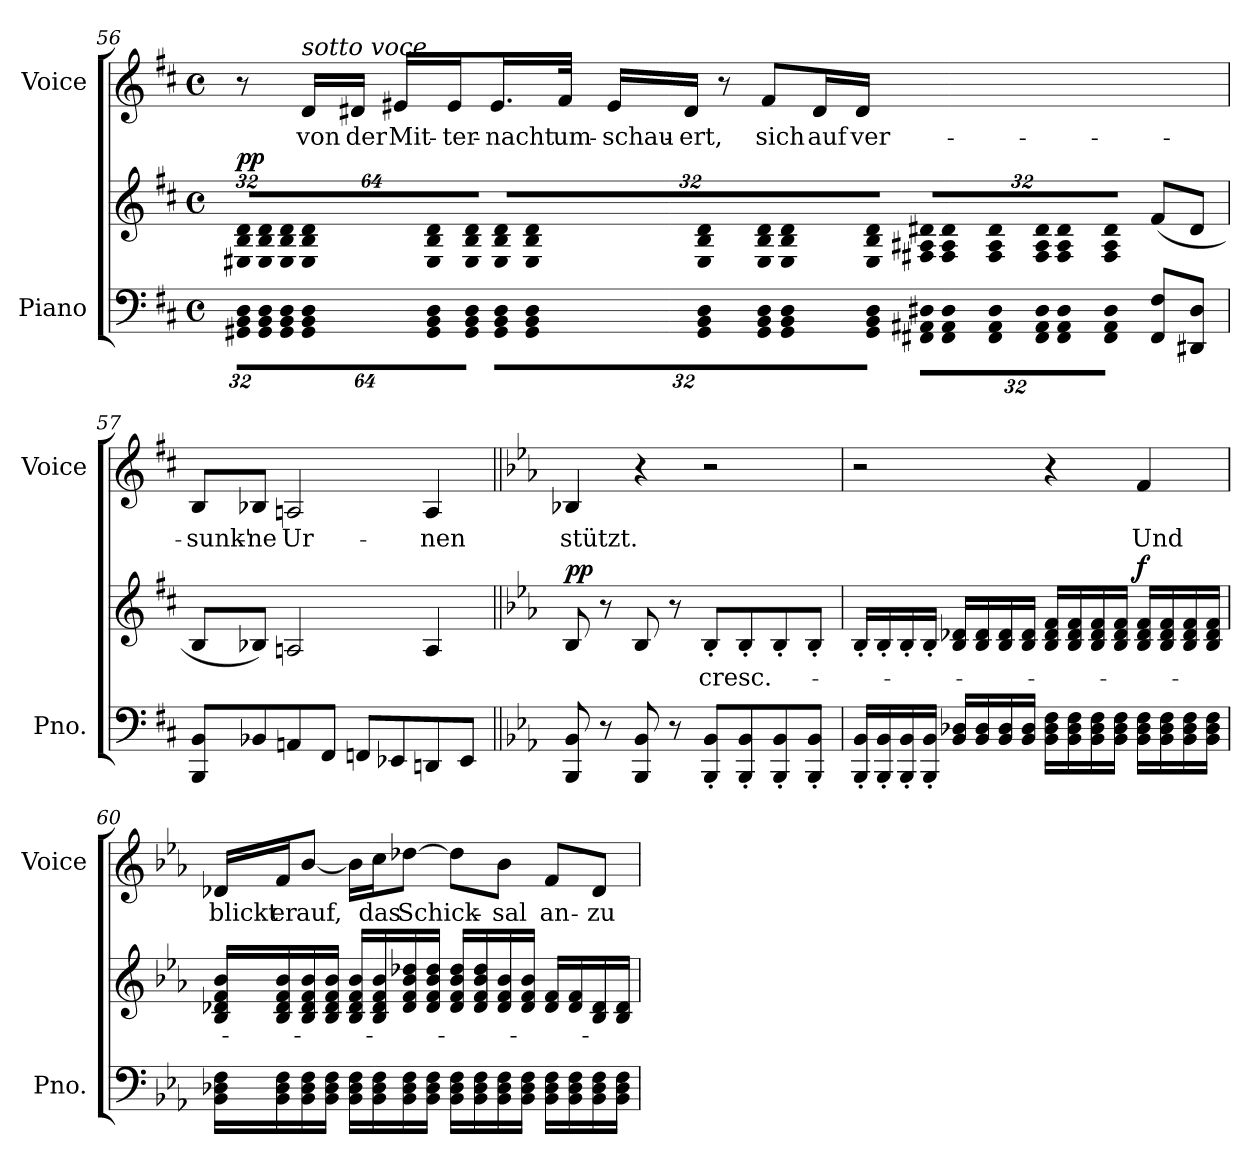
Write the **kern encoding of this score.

**kern	**kern	**text	**dynam	**kern	**text
*part2	*part2	*part2	*part2	*part1	*part1
*staff3	*staff2	*staff2	*staff2/3	*staff1	*staff1
*I"Piano	*	*	*	*I"Voice	*
*I'Pno.	*	*	*	*I'Voice	*
*clefF4	*clefG2	*	*	*clefG2	*
*k[f#c#]	*k[f#c#]	*	*	*k[f#c#]	*
*b:	*b:	*	*	*b:	*
*M4/4	*M4/4	*	*	*M4/4	*
*met(c)	*met(c)	*	*	*met(c)	*
*Xbrackettup	*	*	*	*	*
=56	=56	=56	=56	=56	=56
!LO:N:vis=16	!	!	!	!	!
*	*Xbrackettup	*	*	*	*
!	!LO:N:vis=16	!	!	!	!
512%21GG#Xi\ 512%21BBi 512%21DiLL	512%21E#Xi/ 512%21Bi 512%21diLL	.	pp	8r	.
!LO:N:vis=16	!LO:N:vis=16	!	!	!	!
1024%43GG#i\ 1024%43BBi 1024%43Di	1024%43E#i/ 1024%43Bi 1024%43di	.	.	.	.
!LO:N:vis=16	!LO:N:vis=16	!	!	!	!
1024%43GG#i\ 1024%43BBi 1024%43Di	1024%43E#i/ 1024%43Bi 1024%43di	.	.	.	.
!LO:N:vis=16	!LO:N:vis=16	!	!	!	!
!	!	!	!	!LO:TX:a:i:t=sotto voce	!
!	!	!	!	!	!LO:LY:b:color=#000000
512%21GG#i\ 512%21BBi 512%21Di	512%21E#i/ 512%21Bi 512%21di	.	.	16di/LL	von
!LO:N:vis=16	!LO:N:vis=16	!	!	!	!
1024%43GG#i\ 1024%43BBi 1024%43Di	1024%43E#i/ 1024%43Bi 1024%43di	.	.	.	.
!	!	!	!	!	!LO:LY:b:color=#000000
.	.	.	.	16d#Xi/JJ	der
!LO:N:vis=16	!LO:N:vis=16	!	!	!	!
1024%43GG#i\ 1024%43BBi 1024%43DiJJ	1024%43E#i/ 1024%43Bi 1024%43diJJ	.	.	.	.
!LO:N:vis=16	!LO:N:vis=16	!	!	!	!
!	!	!	!	!	!LO:LY:b:color=#000000
512%21GG#i\ 512%21BBi 512%21DiLL	512%21E#i/ 512%21Bi 512%21diLL	.	.	16e#Xi/LL	Mit-
!LO:N:vis=16	!LO:N:vis=16	!	!	!	!
1024%43GG#i\ 1024%43BBi 1024%43Di	1024%43E#i/ 1024%43Bi 1024%43di	.	.	.	.
!	!	!	!	!	!LO:LY:b:color=#000000
.	.	.	.	16e#i/J	-ter-
!LO:N:vis=16	!LO:N:vis=16	!	!	!	!
1024%43GG#i\ 1024%43BBi 1024%43Di	1024%43E#i/ 1024%43Bi 1024%43di	.	.	.	.
!LO:N:vis=16	!LO:N:vis=16	!	!	!	!
!	!	!	!	!	!LO:LY:b:color=#000000
512%21GG#i\ 512%21BBi 512%21Di	512%21E#i/ 512%21Bi 512%21di	.	.	16.e#i/L	-nacht
!LO:N:vis=16	!LO:N:vis=16	!	!	!	!
1024%43GG#i\ 1024%43BBi 1024%43Di	1024%43E#i/ 1024%43Bi 1024%43di	.	.	.	.
!LO:N:vis=16	!LO:N:vis=16	!	!	!	!
1024%43GG#i\ 1024%43BBi 1024%43DiJJ	1024%43E#i/ 1024%43Bi 1024%43diJJ	.	.	.	.
!	!	!	!	!	!LO:LY:b:color=#000000
.	.	.	.	32f#i/JJk	um-
!LO:N:vis=16	!LO:N:vis=16	!	!	!	!
!	!	!	!	!	!LO:LY:b:color=#000000
512%21FF#Xi\ 512%21AA#Xi 512%21D#XiLL	512%21F#Xi/ 512%21A#Xi 512%21d#XiLL	.	.	16e#i/LL	-schau-
!LO:N:vis=16	!LO:N:vis=16	!	!	!	!
1024%43FF#i\ 1024%43AA#i 1024%43D#i	1024%43F#i/ 1024%43A#i 1024%43d#i	.	.	.	.
!	!	!	!	!	!LO:LY:b:color=#000000
.	.	.	.	16d#i/JJ	-ert,
!LO:N:vis=16	!LO:N:vis=16	!	!	!	!
1024%43FF#i\ 1024%43AA#i 1024%43D#i	1024%43F#i/ 1024%43A#i 1024%43d#i	.	.	.	.
!LO:N:vis=16	!LO:N:vis=16	!	!	!	!
512%21FF#i\ 512%21AA#i 512%21D#i	512%21F#i/ 512%21A#i 512%21d#i	.	.	8r	.
!LO:N:vis=16	!LO:N:vis=16	!	!	!	!
1024%43FF#i\ 1024%43AA#i 1024%43D#i	1024%43F#i/ 1024%43A#i 1024%43d#i	.	.	.	.
!LO:N:vis=16	!LO:N:vis=16	!	!	!	!
1024%43FF#i\ 1024%43AA#i 1024%43D#iJJ	1024%43F#i/ 1024%43A#i 1024%43d#iJJ	.	.	.	.
!	!	!	!	!	!LO:LY:b:color=#000000
8FF#i/ 8F#iL	(8f#i/L	.	.	8f#i/L	sich
!	!	!	!	!	!LO:LY:b:color=#000000
8DD#Xi/ 8D#iJ	8d#i/J	.	.	16d#i/L	auf
!	!	!	!	!	!LO:LY:b:color=#000000
.	.	.	.	16d#i/JJ	ver-
!!LO:LB:g=z
=57	=57	=57	=57	=57	=57
!	!	!	!	!	!LO:LY:b:color=#000000
8BBBi/ 8BBiL	8Bi/L	.	.	8Bi/L	-sunk'-
!	!	!	!	!	!LO:LY:b:color=#000000
8BB-Xi/	8B-Xi/J)	.	.	8B-Xi/J	-ne
!	!	!	!	!	!LO:LY:b:color=#000000
8AAni/	2Ani/	.	.	2Ani/	Ur-
8FF#i/J	.	.	.	.	.
8FFni/L	.	.	.	.	.
8EE-Xi/	.	.	.	.	.
!	!	!	!	!	!LO:LY:b:color=#000000
8DDni/	4Ai/	.	.	4Ai/	-nen
8EE-i/J	.	.	.	.	.
=58||	=58||	=58||	=58||	=58||	=58||
*k[b-e-a-]	*k[b-e-a-]	*	*	*k[b-e-a-]	*
*E-:	*E-:	*	*	*E-:	*
!	!	!	!	!	!LO:LY:b:color=#000000
8BBB-i/ 8BB-i	8B-i/	.	pp	4B-Xi/	stützt.
8r	8r	.	.	.	.
8BBB-i/ 8BB-i	8B-i/	.	.	4r	.
8r	8r	.	.	.	.
!	!	!LO:LY:b:color=#000000	!	!	!
8BBB-i/' 8BB-i'L	8B-'i/L	-cresc.-	.	2r	.
8BBB-i/' 8BB-i'	8B-'i/	.	.	.	.
8BBB-i/' 8BB-i'	8B-'i/	.	.	.	.
8BBB-i/' 8BB-i'J	8B-'i/J	.	.	.	.
=59	=59	=59	=59	=59	=59
16BBB-i/' 16BB-i'LL	16B-'i/LL	.	.	2r	.
16BBB-i/' 16BB-i'	16B-'i/	.	.	.	.
16BBB-i/' 16BB-i'	16B-'i/	.	.	.	.
16BBB-i/' 16BB-i'JJ	16B-'i/JJ	.	.	.	.
16BB-i/ 16D-XiLL	16B-i/ 16d-XiLL	.	.	.	.
16BB-i/ 16D-i	16B-i/ 16d-i	.	.	.	.
16BB-i/ 16D-i	16B-i/ 16d-i	.	.	.	.
16BB-i/ 16D-iJJ	16B-i/ 16d-iJJ	.	.	.	.
16BB-i\ 16D-i 16FiLL	16B-i/ 16d-i 16fiLL	.	.	4r	.
16BB-i\ 16D-i 16Fi	16B-i/ 16d-i 16fi	.	.	.	.
16BB-i\ 16D-i 16Fi	16B-i/ 16d-i 16fi	.	.	.	.
16BB-i\ 16D-i 16FiJJ	16B-i/ 16d-i 16fiJJ	.	.	.	.
!	!	!	!	!	!LO:LY:b:color=#000000
16BB-i\ 16D-i 16FiLL	16B-i/ 16d-i 16fiLL	.	f	4fi/	Und
16BB-i\ 16D-i 16Fi	16B-i/ 16d-i 16fi	.	.	.	.
16BB-i\ 16D-i 16Fi	16B-i/ 16d-i 16fi	.	.	.	.
16BB-i\ 16D-i 16FiJJ	16B-i/ 16d-i 16fiJJ	.	.	.	.
!!LO:PB:g=z
=60	=60	=60	=60	=60	=60
!	!	!	!	!	!LO:LY:b:color=#000000
16BB-i\ 16D-Xi 16FiLL	16B-i/ 16d-Xi 16fi 16b-iLL	.	.	16d-Xi/LL	blickt
!	!	!	!	!	!LO:LY:b:color=#000000
16BB-i\ 16D-i 16Fi	16B-i/ 16d-i 16fi 16b-i	.	.	16fi/J	er
!	!	!	!	!	!LO:LY:b:color=#000000
16BB-i\ 16D-i 16Fi	16B-i/ 16d-i 16fi 16b-i	.	.	[>8b-i/J	auf,
16BB-i\ 16D-i 16FiJJ	16B-i/ 16d-i 16fi 16b-iJJ	.	.	.	.
16BB-i\ 16D-i 16FiLL	16B-i/ 16d-i 16fi 16b-iLL	.	.	16b-i\LL]	.
!	!	!	!	!	!LO:LY:b:color=#000000
16BB-i\ 16D-i 16Fi	16B-i/ 16d-i 16fi 16b-i	.	.	16cci\J	das
!	!	!	!	!	!LO:LY:b:color=#000000
16BB-i\ 16D-i 16Fi	16d-i/ 16fi 16b-i 16dd-Xi	.	.	[>8dd-Xi\J	Schick-
16BB-i\ 16D-i 16FiJJ	16d-i/ 16fi 16b-i 16dd-iJJ	.	.	.	.
16BB-i\ 16D-i 16FiLL	16d-i/ 16fi 16b-i 16dd-iLL	.	.	8dd-i\L]	.
16BB-i\ 16D-i 16Fi	16d-i/ 16fi 16b-i 16dd-i	.	.	.	.
!	!	!	!	!	!LO:LY:b:color=#000000
16BB-i\ 16D-i 16Fi	16d-i/ 16fi 16b-i	.	.	8b-i\J	-sal
16BB-i\ 16D-i 16FiJJ	16d-i/ 16fi 16b-iJJ	.	.	.	.
!	!	!	!	!	!LO:LY:b:color=#000000
16BB-i\ 16D-i 16FiLL	16d-i/ 16fiLL	.	.	8fi/L	an-
16BB-i\ 16D-i 16Fi	16d-i/ 16fi	.	.	.	.
!	!	!	!	!	!LO:LY:b:color=#000000
16BB-i\ 16D-i 16Fi	16B-i/ 16d-i	.	.	8d-i/J	-zu-
16BB-i\ 16D-i 16FiJJ	16B-i/ 16d-iJJ	.	.	.	.
=	=	=	=	=	=
*-	*-	*-	*-	*-	*-
